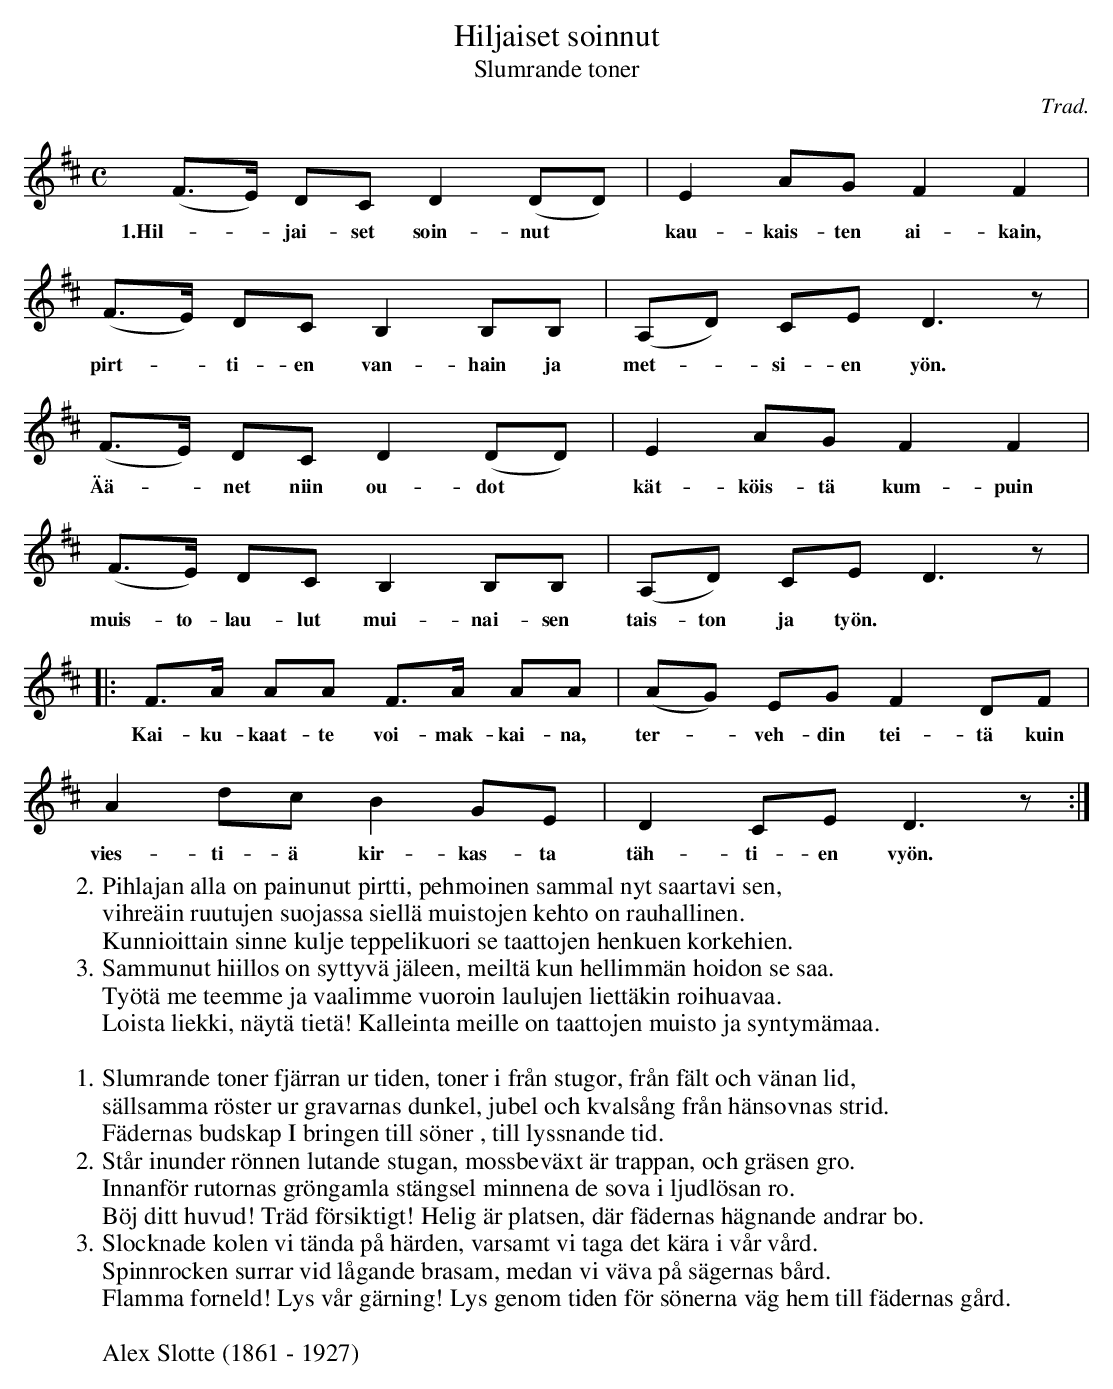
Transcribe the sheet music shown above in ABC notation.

X:1
T:Hiljaiset soinnut
T:Slumrande toner
C:Trad.
M:C
L:1/8
K:D major
(F>E) DC D2 (DD) | E2 AG F2 F2 | (F>E) DC B,2 B,B, | (A,D) CE D3 z |
w:1.Hil--jai-set soin-nut* | kau-kais-ten ai-kain, | pirt--ti-en van-hain ja met--si-en yön. |
(F>E) DC D2 (DD) | E2 AG F2 F2 | (F>E) DC B,2 B,B, | (A,D) CE D3 z |
w:Ää--net niin ou-dot* | kät-köis-tä kum-puin | muis-to-lau-lut mui-nai-sen | tais-ton ja työn. |
|: F>A AA F>A AA | (AG) EG F2 DF | A2 dc B2 GE | D2 CE D3 z :|
w:Kai-ku-kaat-te voi-mak-kai-na, | ter--veh-din tei-tä kuin | vies-ti-ä kir-kas-ta | täh-ti-en vyön.
W:2.Pihlajan alla on painunut pirtti, pehmoinen sammal nyt saartavi sen,
W:vihreäin ruutujen suojassa siellä muistojen kehto on rauhallinen.
W:Kunnioittain sinne kulje teppelikuori se taattojen henkuen korkehien.
W:3.Sammunut hiillos on syttyvä jäleen, meiltä kun hellimmän hoidon se saa.
W:Työtä me teemme ja vaalimme vuoroin laulujen liettäkin roihuavaa.
W:Loista liekki, näytä tietä! Kalleinta meille on taattojen muisto ja syntymämaa.
W:
W:1.Slumrande toner fjärran ur tiden, toner i från stugor, från fält och vänan lid,
W:sällsamma röster ur gravarnas dunkel, jubel och kvalsång från hänsovnas strid.
W:Fädernas budskap I bringen till söner , till lyssnande tid.
W:2.Står inunder rönnen lutande stugan, mossbeväxt är trappan, och gräsen gro.
W:Innanför rutornas gröngamla stängsel minnena de sova i ljudlösan ro.
W:Böj ditt huvud! Träd försiktigt! Helig är platsen, där fädernas hägnande andrar bo.
W:3.Slocknade kolen vi tända på härden, varsamt vi taga det kära i vår vård.
W:Spinnrocken surrar vid lågande brasam, medan vi väva på sägernas bård.
W:Flamma forneld! Lys vår gärning! Lys genom tiden för sönerna väg hem till fädernas gård.
W:
W:Alex Slotte (1861 - 1927)
